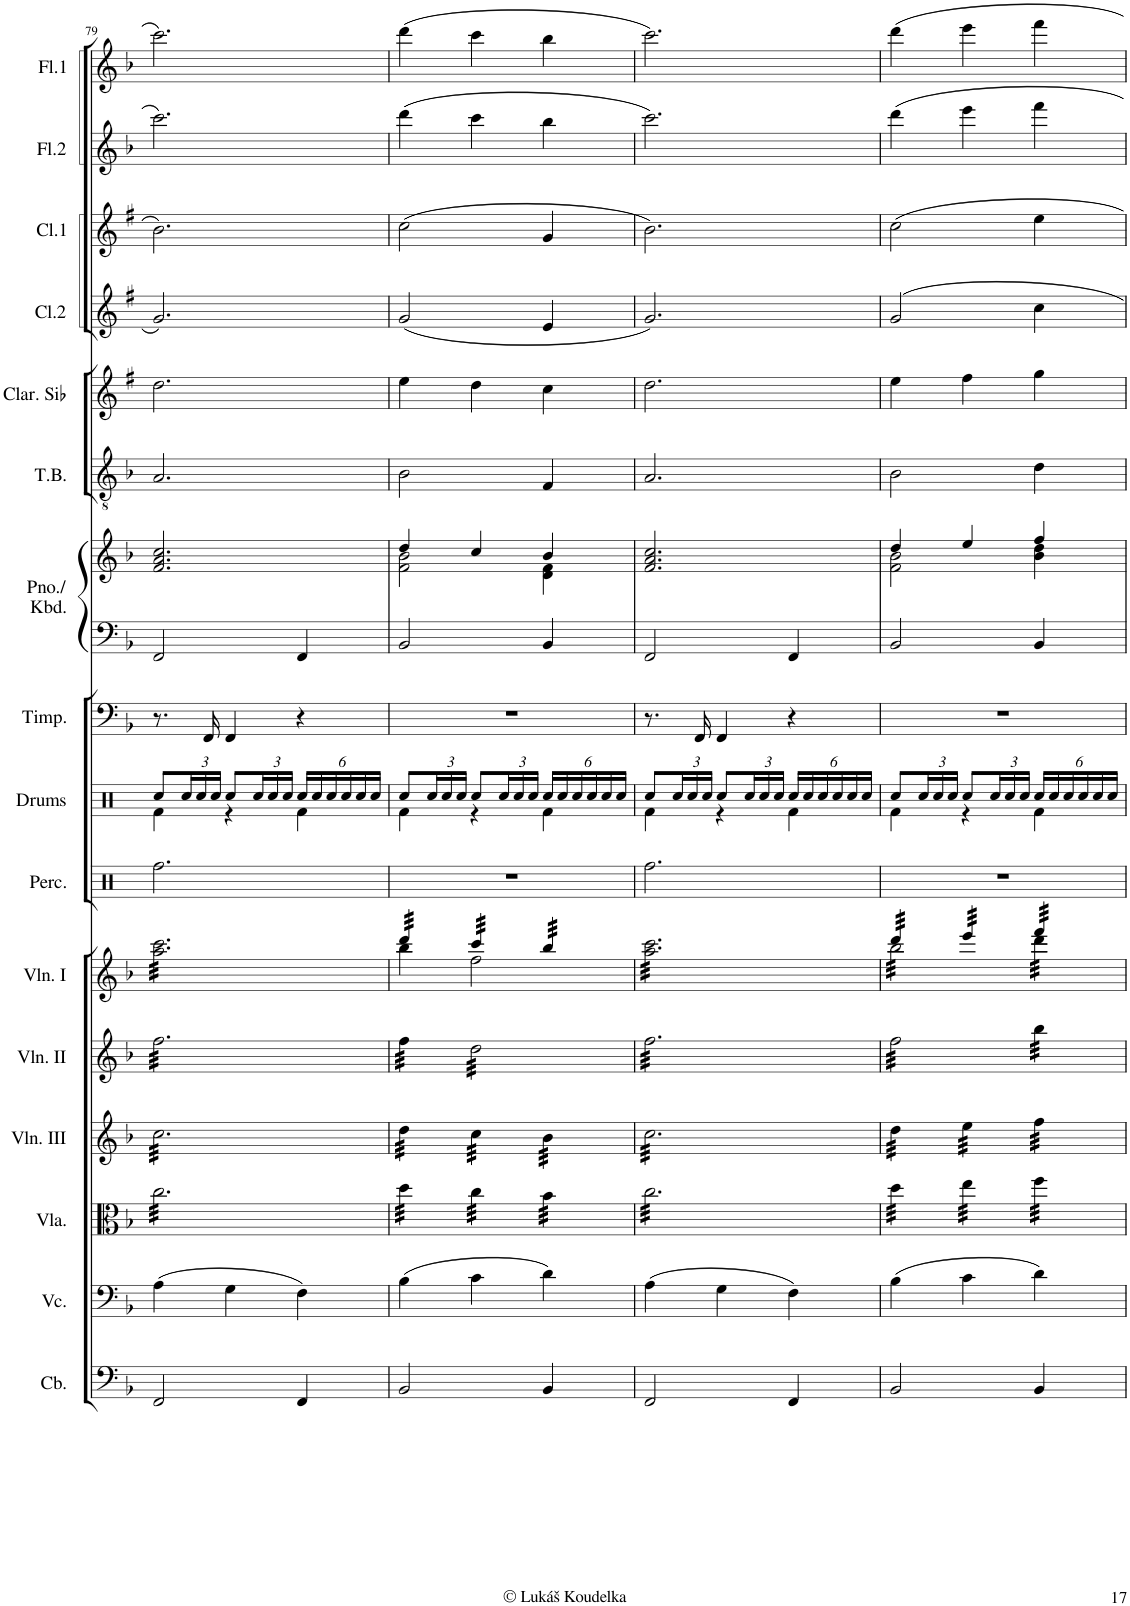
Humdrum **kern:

**kern	**kern	**kern	**kern	**kern	**kern	**kern	**kern	**kern	**kern	**kern	**kern	**kern	**kern	**kern	**kern	**kern
*part16	*part15	*part14	*part13	*part12	*part11	*part10	*part9	*part8	*part7	*part7	*part6	*part5	*part4	*part3	*part2	*part1
*staff17	*staff16	*staff15	*staff14	*staff13	*staff12	*staff11	*staff10	*staff9	*staff8	*staff7	*staff6	*staff5	*staff4	*staff3	*staff2	*staff1
*I"Contrabass (Bass Guitar)	*I"Violoncello	*I"Viola	*I"Violin III (optional - replace Viola)	*I"Violin II	*I"Violin I	*I"Percussion (Tam-Tam, Glock., Cl.Cymb)	*I"Drums	*I"Timpani	*I"Piano/ Keyboard (optional)	*	*I"Tenor Bass	*I"Clarinette en Sib	*I"2nd Clarinet in Bb	*I"1st Clarinet in Bb	*I"2nd Flute	*I"1st Flute
*I'Cb.	*I'Vc.	*I'Vla.	*I'Vln. III	*I'Vln. II	*I'Vln. I	*I'Perc.	*I'Drums	*I'Timp.	*I'Pno./ Kbd.	*	*I'T.B.	*I'Clar. Sib	*I'Cl.2	*I'Cl.1	*I'Fl.2	*I'Fl.1
!!LO:PB:g=z
*clefF4	*clefF4	*clefC3	*clefG2	*clefG2	*clefG2	*clefX	*clefX	*clefF4	*clefF4	*clefG2	*clefGv2	*clefG2	*clefG2	*clefG2	*clefG2	*clefG2
*Trd7c12	*	*	*	*	*	*	*	*	*	*	*	*Trd1c2	*Trd1c2	*Trd1c2	*	*
*k[b-]	*k[b-]	*k[b-]	*k[b-]	*k[b-]	*k[b-]	*k[]	*k[]	*k[b-]	*k[b-]	*k[b-]	*k[b-]	*k[f#]	*k[f#]	*k[f#]	*k[b-]	*k[b-]
*M3/4	*M3/4	*M3/4	*M3/4	*M3/4	*M3/4	*M3/4	*M3/4	*M3/4	*M3/4	*M3/4	*M3/4	*M3/4	*M3/4	*M3/4	*M3/4	*M3/4
=79	=79	=79	=79	=79	=79	=79	=79	=79	=79	=79	=79	=79	=79	=79	=79	=79
*	*	*	*	*	*	*	*^	*	*	*	*	*	*	*	*	*
*	*	*tremolo	*	*	*	*	*	*	*	*	*	*	*	*	*	*	*
*	*	*	*tremolo	*	*	*	*	*	*	*	*	*	*	*	*	*	*
*	*	*	*	*tremolo	*	*	*	*	*	*	*	*	*	*	*	*	*
*	*	*	*	*	*tremolo	*	*	*	*	*	*	*	*	*	*	*	*
2FF/	(4A\	32cc\LLL	32cc\LLL	32ff\LLL	32aa\ 32ccc\LLL	2.Rff\	8Rcc/L	4Rf\	8.r	2FF/	2.f/ 2.a/ 2.cc/	2.A/	2.dd\	2.g/	2.b\	2.ccc\	2.ccc\
.	.	32cc\	32cc\	32ff\	32aa\ 32ccc\	.	.	.	.	.	.	.	.	.	.	.	.
.	.	32cc\	32cc\	32ff\	32aa\ 32ccc\	.	.	.	.	.	.	.	.	.	.	.	.
.	.	32cc\	32cc\	32ff\	32aa\ 32ccc\	.	.	.	.	.	.	.	.	.	.	.	.
*	*	*	*	*	*	*	*Xbrackettup	*	*	*	*	*	*	*	*	*	*
.	.	32cc\	32cc\	32ff\	32aa\ 32ccc\	.	24Rcc/L	.	.	.	.	.	.	.	.	.	.
.	.	32cc\	32cc\	32ff\	32aa\ 32ccc\	.	.	.	.	.	.	.	.	.	.	.	.
.	.	.	.	.	.	.	24Rcc/	.	.	.	.	.	.	.	.	.	.
.	.	32cc\	32cc\	32ff\	32aa\ 32ccc\	.	.	.	16FF/	.	.	.	.	.	.	.	.
.	.	.	.	.	.	.	24Rcc/JJ	.	.	.	.	.	.	.	.	.	.
.	.	32cc\	32cc\	32ff\	32aa\ 32ccc\	.	.	.	.	.	.	.	.	.	.	.	.
.	4G\	32cc\	32cc\	32ff\	32aa\ 32ccc\	.	8Rcc/L	4r	4FF/	.	.	.	.	.	.	.	.
.	.	32cc\	32cc\	32ff\	32aa\ 32ccc\	.	.	.	.	.	.	.	.	.	.	.	.
.	.	32cc\	32cc\	32ff\	32aa\ 32ccc\	.	.	.	.	.	.	.	.	.	.	.	.
.	.	32cc\	32cc\	32ff\	32aa\ 32ccc\	.	.	.	.	.	.	.	.	.	.	.	.
.	.	32cc\	32cc\	32ff\	32aa\ 32ccc\	.	24Rcc/L	.	.	.	.	.	.	.	.	.	.
.	.	32cc\	32cc\	32ff\	32aa\ 32ccc\	.	.	.	.	.	.	.	.	.	.	.	.
.	.	.	.	.	.	.	24Rcc/	.	.	.	.	.	.	.	.	.	.
.	.	32cc\	32cc\	32ff\	32aa\ 32ccc\	.	.	.	.	.	.	.	.	.	.	.	.
.	.	.	.	.	.	.	24Rcc/JJ	.	.	.	.	.	.	.	.	.	.
.	.	32cc\	32cc\	32ff\	32aa\ 32ccc\	.	.	.	.	.	.	.	.	.	.	.	.
4FF/	4F\)	32cc\	32cc\	32ff\	32aa\ 32ccc\	.	24Rcc/LL	4Rf\	4r	4FF/	.	.	.	.	.	.	.
.	.	32cc\	32cc\	32ff\	32aa\ 32ccc\	.	.	.	.	.	.	.	.	.	.	.	.
.	.	.	.	.	.	.	24Rcc/	.	.	.	.	.	.	.	.	.	.
.	.	32cc\	32cc\	32ff\	32aa\ 32ccc\	.	.	.	.	.	.	.	.	.	.	.	.
.	.	.	.	.	.	.	24Rcc/	.	.	.	.	.	.	.	.	.	.
.	.	32cc\	32cc\	32ff\	32aa\ 32ccc\	.	.	.	.	.	.	.	.	.	.	.	.
.	.	32cc\	32cc\	32ff\	32aa\ 32ccc\	.	24Rcc/	.	.	.	.	.	.	.	.	.	.
.	.	32cc\	32cc\	32ff\	32aa\ 32ccc\	.	.	.	.	.	.	.	.	.	.	.	.
.	.	.	.	.	.	.	24Rcc/	.	.	.	.	.	.	.	.	.	.
.	.	32cc\	32cc\	32ff\	32aa\ 32ccc\	.	.	.	.	.	.	.	.	.	.	.	.
.	.	.	.	.	.	.	24Rcc/JJ	.	.	.	.	.	.	.	.	.	.
.	.	32cc\JJJ	32cc\JJJ	32ff\JJJ	32aa\ 32ccc\JJJ	.	.	.	.	.	.	.	.	.	.	.	.
=80	=80	=80	=80	=80	=80	=80	=80	=80	=80	=80	=80	=80	=80	=80	=80	=80	=80
*	*	*	*	*	*^	*	*	*	*	*	*^	*	*	*	*	*	*
2BB-/	(4B-\	32dd\LLL	32dd\LLL	32ff\LLL	32ddd/LLL	4bb-\	2.r	8Rcc/L	4Rf\	2.r	2BB-/	4dd/	2f\ 2b-\	2B-\	4ee\	(2g/	(2cc\	(4ddd\	(4ddd\
.	.	32dd\	32dd\	32ff\	32ddd/	.	.	.	.	.	.	.	.	.	.	.	.	.	.
.	.	32dd\	32dd\	32ff\	32ddd/	.	.	.	.	.	.	.	.	.	.	.	.	.	.
.	.	32dd\	32dd\	32ff\	32ddd/	.	.	.	.	.	.	.	.	.	.	.	.	.	.
.	.	32dd\	32dd\	32ff\	32ddd/	.	.	24Rcc/L	.	.	.	.	.	.	.	.	.	.	.
.	.	32dd\	32dd\	32ff\	32ddd/	.	.	.	.	.	.	.	.	.	.	.	.	.	.
.	.	.	.	.	.	.	.	24Rcc/	.	.	.	.	.	.	.	.	.	.	.
.	.	32dd\	32dd\	32ff\	32ddd/	.	.	.	.	.	.	.	.	.	.	.	.	.	.
.	.	.	.	.	.	.	.	24Rcc/JJ	.	.	.	.	.	.	.	.	.	.	.
.	.	32dd\JJJ	32dd\JJJ	32ff\JJJ	32ddd/JJJ	.	.	.	.	.	.	.	.	.	.	.	.	.	.
.	4c\	32cc\LLL	32cc\LLL	32dd\LLL	32ccc/LLL	2ff\	.	8Rcc/L	4r	.	.	4cc/	.	.	4dd\	.	.	4ccc\	4ccc\
.	.	32cc\	32cc\	32dd\	32ccc/	.	.	.	.	.	.	.	.	.	.	.	.	.	.
.	.	32cc\	32cc\	32dd\	32ccc/	.	.	.	.	.	.	.	.	.	.	.	.	.	.
.	.	32cc\	32cc\	32dd\	32ccc/	.	.	.	.	.	.	.	.	.	.	.	.	.	.
.	.	32cc\	32cc\	32dd\	32ccc/	.	.	24Rcc/L	.	.	.	.	.	.	.	.	.	.	.
.	.	32cc\	32cc\	32dd\	32ccc/	.	.	.	.	.	.	.	.	.	.	.	.	.	.
.	.	.	.	.	.	.	.	24Rcc/	.	.	.	.	.	.	.	.	.	.	.
.	.	32cc\	32cc\	32dd\	32ccc/	.	.	.	.	.	.	.	.	.	.	.	.	.	.
.	.	.	.	.	.	.	.	24Rcc/JJ	.	.	.	.	.	.	.	.	.	.	.
.	.	32cc\JJJ	32cc\JJJ	32dd\	32ccc/JJJ	.	.	.	.	.	.	.	.	.	.	.	.	.	.
4BB-/	4d\)	32b-\LLL	32b-\LLL	32dd\	32bb-/LLL	.	.	24Rcc/LL	4Rf\	.	4BB-/	4b-/	4d\ 4f\	4F/	4cc\	4e/	4g/	4bb-\	4bb-\
.	.	32b-\	32b-\	32dd\	32bb-/	.	.	.	.	.	.	.	.	.	.	.	.	.	.
.	.	.	.	.	.	.	.	24Rcc/	.	.	.	.	.	.	.	.	.	.	.
.	.	32b-\	32b-\	32dd\	32bb-/	.	.	.	.	.	.	.	.	.	.	.	.	.	.
.	.	.	.	.	.	.	.	24Rcc/	.	.	.	.	.	.	.	.	.	.	.
.	.	32b-\	32b-\	32dd\	32bb-/	.	.	.	.	.	.	.	.	.	.	.	.	.	.
.	.	32b-\	32b-\	32dd\	32bb-/	.	.	24Rcc/	.	.	.	.	.	.	.	.	.	.	.
.	.	32b-\	32b-\	32dd\	32bb-/	.	.	.	.	.	.	.	.	.	.	.	.	.	.
.	.	.	.	.	.	.	.	24Rcc/	.	.	.	.	.	.	.	.	.	.	.
.	.	32b-\	32b-\	32dd\	32bb-/	.	.	.	.	.	.	.	.	.	.	.	.	.	.
.	.	.	.	.	.	.	.	24Rcc/JJ	.	.	.	.	.	.	.	.	.	.	.
.	.	32b-\JJJ	32b-\JJJ	32dd\JJJ	32bb-/JJJ	.	.	.	.	.	.	.	.	.	.	.	.	.	.
*	*	*	*	*	*v	*v	*	*	*	*	*	*v	*v	*	*	*	*	*	*
=81	=81	=81	=81	=81	=81	=81	=81	=81	=81	=81	=81	=81	=81	=81	=81	=81	=81
2FF/	(4A\	32cc\LLL	32cc\LLL	32ff\LLL	32aa\ 32ccc\LLL	2.Rff\	8Rcc/L	4Rf\	8.r	2FF/	2.f/ 2.a/ 2.cc/	2.A/	2.dd\	2.g/)	2.b\)	2.ccc\)	2.ccc\)
.	.	32cc\	32cc\	32ff\	32aa\ 32ccc\	.	.	.	.	.	.	.	.	.	.	.	.
.	.	32cc\	32cc\	32ff\	32aa\ 32ccc\	.	.	.	.	.	.	.	.	.	.	.	.
.	.	32cc\	32cc\	32ff\	32aa\ 32ccc\	.	.	.	.	.	.	.	.	.	.	.	.
.	.	32cc\	32cc\	32ff\	32aa\ 32ccc\	.	24Rcc/L	.	.	.	.	.	.	.	.	.	.
.	.	32cc\	32cc\	32ff\	32aa\ 32ccc\	.	.	.	.	.	.	.	.	.	.	.	.
.	.	.	.	.	.	.	24Rcc/	.	.	.	.	.	.	.	.	.	.
.	.	32cc\	32cc\	32ff\	32aa\ 32ccc\	.	.	.	16FF/	.	.	.	.	.	.	.	.
.	.	.	.	.	.	.	24Rcc/JJ	.	.	.	.	.	.	.	.	.	.
.	.	32cc\	32cc\	32ff\	32aa\ 32ccc\	.	.	.	.	.	.	.	.	.	.	.	.
.	4G\	32cc\	32cc\	32ff\	32aa\ 32ccc\	.	8Rcc/L	4r	4FF/	.	.	.	.	.	.	.	.
.	.	32cc\	32cc\	32ff\	32aa\ 32ccc\	.	.	.	.	.	.	.	.	.	.	.	.
.	.	32cc\	32cc\	32ff\	32aa\ 32ccc\	.	.	.	.	.	.	.	.	.	.	.	.
.	.	32cc\	32cc\	32ff\	32aa\ 32ccc\	.	.	.	.	.	.	.	.	.	.	.	.
.	.	32cc\	32cc\	32ff\	32aa\ 32ccc\	.	24Rcc/L	.	.	.	.	.	.	.	.	.	.
.	.	32cc\	32cc\	32ff\	32aa\ 32ccc\	.	.	.	.	.	.	.	.	.	.	.	.
.	.	.	.	.	.	.	24Rcc/	.	.	.	.	.	.	.	.	.	.
.	.	32cc\	32cc\	32ff\	32aa\ 32ccc\	.	.	.	.	.	.	.	.	.	.	.	.
.	.	.	.	.	.	.	24Rcc/JJ	.	.	.	.	.	.	.	.	.	.
.	.	32cc\	32cc\	32ff\	32aa\ 32ccc\	.	.	.	.	.	.	.	.	.	.	.	.
4FF/	4F\)	32cc\	32cc\	32ff\	32aa\ 32ccc\	.	24Rcc/LL	4Rf\	4r	4FF/	.	.	.	.	.	.	.
.	.	32cc\	32cc\	32ff\	32aa\ 32ccc\	.	.	.	.	.	.	.	.	.	.	.	.
.	.	.	.	.	.	.	24Rcc/	.	.	.	.	.	.	.	.	.	.
.	.	32cc\	32cc\	32ff\	32aa\ 32ccc\	.	.	.	.	.	.	.	.	.	.	.	.
.	.	.	.	.	.	.	24Rcc/	.	.	.	.	.	.	.	.	.	.
.	.	32cc\	32cc\	32ff\	32aa\ 32ccc\	.	.	.	.	.	.	.	.	.	.	.	.
.	.	32cc\	32cc\	32ff\	32aa\ 32ccc\	.	24Rcc/	.	.	.	.	.	.	.	.	.	.
.	.	32cc\	32cc\	32ff\	32aa\ 32ccc\	.	.	.	.	.	.	.	.	.	.	.	.
.	.	.	.	.	.	.	24Rcc/	.	.	.	.	.	.	.	.	.	.
.	.	32cc\	32cc\	32ff\	32aa\ 32ccc\	.	.	.	.	.	.	.	.	.	.	.	.
.	.	.	.	.	.	.	24Rcc/JJ	.	.	.	.	.	.	.	.	.	.
.	.	32cc\JJJ	32cc\JJJ	32ff\JJJ	32aa\ 32ccc\JJJ	.	.	.	.	.	.	.	.	.	.	.	.
=82	=82	=82	=82	=82	=82	=82	=82	=82	=82	=82	=82	=82	=82	=82	=82	=82	=82
*	*	*	*	*	*^	*	*	*	*	*	*^	*	*	*	*	*	*
2BB-/	(4B-\	32dd\LLL	32dd\LLL	32ff\LLL	32ddd/LLL	32bb-\LLL	2.r	8Rcc/L	4Rf\	2.r	2BB-/	4dd/	2f\ 2b-\	2B-\	4ee\	2g/	2cc\	4ddd\	4ddd\
.	.	32dd\	32dd\	32ff\	32ddd/	32bb-\	.	.	.	.	.	.	.	.	.	.	.	.	.
.	.	32dd\	32dd\	32ff\	32ddd/	32bb-\	.	.	.	.	.	.	.	.	.	.	.	.	.
.	.	32dd\	32dd\	32ff\	32ddd/	32bb-\	.	.	.	.	.	.	.	.	.	.	.	.	.
.	.	32dd\	32dd\	32ff\	32ddd/	32bb-\	.	24Rcc/L	.	.	.	.	.	.	.	.	.	.	.
.	.	32dd\	32dd\	32ff\	32ddd/	32bb-\	.	.	.	.	.	.	.	.	.	.	.	.	.
.	.	.	.	.	.	.	.	24Rcc/	.	.	.	.	.	.	.	.	.	.	.
.	.	32dd\	32dd\	32ff\	32ddd/	32bb-\	.	.	.	.	.	.	.	.	.	.	.	.	.
.	.	.	.	.	.	.	.	24Rcc/JJ	.	.	.	.	.	.	.	.	.	.	.
.	.	32dd\JJJ	32dd\JJJ	32ff\	32ddd/JJJ	32bb-\	.	.	.	.	.	.	.	.	.	.	.	.	.
.	4c\	32ee\LLL	32ee\LLL	32ff\	32eee/LLL	32bb-\	.	8Rcc/L	4r	.	.	4ee/	.	.	4ff#\	.	.	4eee\	4eee\
.	.	32ee\	32ee\	32ff\	32eee/	32bb-\	.	.	.	.	.	.	.	.	.	.	.	.	.
.	.	32ee\	32ee\	32ff\	32eee/	32bb-\	.	.	.	.	.	.	.	.	.	.	.	.	.
.	.	32ee\	32ee\	32ff\	32eee/	32bb-\	.	.	.	.	.	.	.	.	.	.	.	.	.
.	.	32ee\	32ee\	32ff\	32eee/	32bb-\	.	24Rcc/L	.	.	.	.	.	.	.	.	.	.	.
.	.	32ee\	32ee\	32ff\	32eee/	32bb-\	.	.	.	.	.	.	.	.	.	.	.	.	.
.	.	.	.	.	.	.	.	24Rcc/	.	.	.	.	.	.	.	.	.	.	.
.	.	32ee\	32ee\	32ff\	32eee/	32bb-\	.	.	.	.	.	.	.	.	.	.	.	.	.
.	.	.	.	.	.	.	.	24Rcc/JJ	.	.	.	.	.	.	.	.	.	.	.
.	.	32ee\JJJ	32ee\JJJ	32ff\JJJ	32eee/JJJ	32bb-\JJJ	.	.	.	.	.	.	.	.	.	.	.	.	.
4BB-/	4d\)	32ff\LLL	32ff\LLL	32bb-\LLL	32fff/LLL	32ddd\LLL	.	24Rcc/LL	4Rf\	.	4BB-/	4ff/	4b-\ 4dd\	4d\	4gg\	4cc\	4ee\	4fff\	4fff\
.	.	32ff\	32ff\	32bb-\	32fff/	32ddd\	.	.	.	.	.	.	.	.	.	.	.	.	.
.	.	.	.	.	.	.	.	24Rcc/	.	.	.	.	.	.	.	.	.	.	.
.	.	32ff\	32ff\	32bb-\	32fff/	32ddd\	.	.	.	.	.	.	.	.	.	.	.	.	.
.	.	.	.	.	.	.	.	24Rcc/	.	.	.	.	.	.	.	.	.	.	.
.	.	32ff\	32ff\	32bb-\	32fff/	32ddd\	.	.	.	.	.	.	.	.	.	.	.	.	.
.	.	32ff\	32ff\	32bb-\	32fff/	32ddd\	.	24Rcc/	.	.	.	.	.	.	.	.	.	.	.
.	.	32ff\	32ff\	32bb-\	32fff/	32ddd\	.	.	.	.	.	.	.	.	.	.	.	.	.
.	.	.	.	.	.	.	.	24Rcc/	.	.	.	.	.	.	.	.	.	.	.
.	.	32ff\	32ff\	32bb-\	32fff/	32ddd\	.	.	.	.	.	.	.	.	.	.	.	.	.
.	.	.	.	.	.	.	.	24Rcc/JJ	.	.	.	.	.	.	.	.	.	.	.
.	.	32ff\JJJ	32ff\JJJ	32bb-\JJJ	32fff/JJJ	32ddd\JJJ	.	.	.	.	.	.	.	.	.	.	.	.	.
*	*	*	*	*	*Xtremolo	*	*	*	*	*	*	*	*	*	*	*	*	*	*
*	*	*	*	*Xtremolo	*	*	*	*	*	*	*	*	*	*	*	*	*	*	*
*	*	*	*Xtremolo	*	*	*	*	*	*	*	*	*	*	*	*	*	*	*	*
*	*	*Xtremolo	*	*	*	*	*	*	*	*	*	*	*	*	*	*	*	*	*
*	*	*	*	*	*v	*v	*	*v	*v	*	*	*v	*v	*	*	*	*	*	*
=	=	=	=	=	=	=	=	=	=	=	=	=	=	=	=	=
*-	*-	*-	*-	*-	*-	*-	*-	*-	*-	*-	*-	*-	*-	*-	*-	*-
